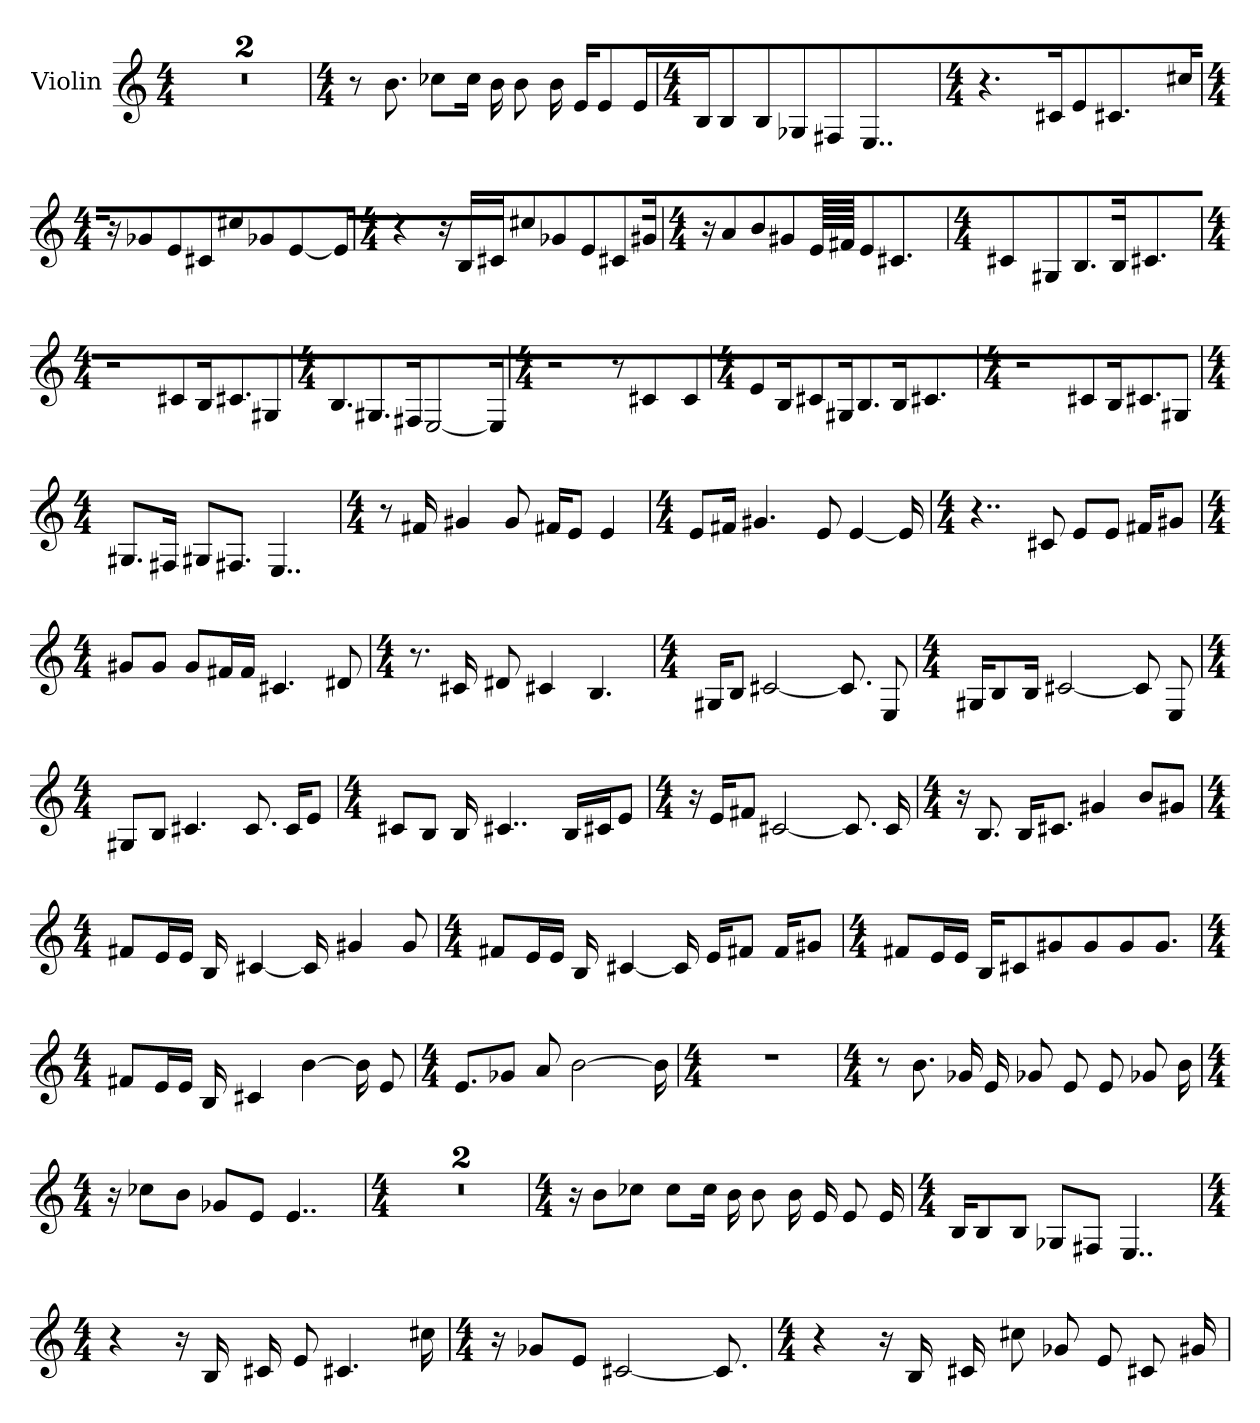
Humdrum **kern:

**kern
*part1
*staff1
*I"Violin
*I'Vln
*M4/4
=
1r
=
*M4/4
1r
=
*M4/4
8r
8.b
8cc-XL
16cc-Jk
16bLL
8b
16bJk
16eLL
8e
16eJk
=
*M4/4
16BKL
8B
8BJ
8G-XL
8F#XJ
4..E
=
*M4/4
4.r
16c#XKL
8eJ
4.c#X
16cc#X
=
*M4/4
16r
8g-XL
8eJ
8c#XL
8cc#XJ
8g-X
[4e
16e]
=
*M4/4
4r
16r
16BLL
16c#X
8cc#XJ
8g-XL
8eJ
8c#XL
16g#XJk
=
*M4/4
16r
8aL
8bJ
8g#XL
32eLL
32f#XJJJ
8e
4.c#X
=
*M4/4
4c#X
8G#XL
8.BJ
16B
4.c#X
=
*M4/4
2r
8c#XL
16BK
8.c#XJ
8G#XJ
=
*M4/4
8.BL
8.G#XJ
16F#X
[2E
16E]
=
*M4/4
2r
8r
4c#X
8c#
=
*M4/4
8eL
16BK
8c#XJ
16G#XKL
8.BJ
16B
4.c#X
=
*M4/4
2r
8c#XL
16BK
8.c#XJ
8G#XJ
=
*M4/4
8.G#XL
16F#XJk
8G#XL
8.F#XJ
4..E
=
*M4/4
8r
16f#X
4g#X
8g#
16f#XKL
8eJ
4e
=
*M4/4
8eL
16f#XJk
4.g#X
8e
[4e
16e]
=
*M4/4
4..r
8c#X
8eL
8eJ
16f#XKL
8g#XJ
=
*M4/4
8g#XL
8g#J
8g#L
16f#XL
16f#JJ
4.c#X
8d#X
=
*M4/4
8.r
16c#X
8d#X
4c#X
4.B
=
*M4/4
16G#XKL
8BJ
[2c#X
8.c#]
8E
=
*M4/4
16G#XKL
8B
16BJk
[2c#X
8c#]
8E
=
*M4/4
8G#XL
8BJ
4.c#X
8.c#
16c#KL
8eJ
=
*M4/4
8c#XL
8BJ
16B
4..c#X
16BLL
16c#XJ
8eJ
=
*M4/4
16r
16eKL
8f#XJ
[2c#X
8.c#]
16c#
=
*M4/4
16r
8.B
16BKL
8.c#XJ
4g#X
8bL
8g#XJ
=
*M4/4
8f#XL
16eL
16eJJ
16B
[4c#X
16c#]
4g#X
8g#
=
*M4/4
8f#XL
16eL
16eJJ
16B
[4c#X
16c#]
16eKL
8f#XJ
16f#KL
8g#XJ
=
*M4/4
8f#XL
16eL
16eJJ
16BLL
8c#X
8g#XJ
8g#L
8g#J
8.g#J
=
*M4/4
8f#XL
16eL
16eJJ
16B
4c#X
[4b
16b]
8e
=
*M4/4
8.eL
8g-XJ
8a
[2b
16b]
=
*M4/4
1r
=
*M4/4
8r
8.b
16g-XLL
16e
8g-XJ
8eL
8eJ
8g-XL
16bJk
=
*M4/4
16r
8cc-XL
8bJ
8g-XL
8eJ
4..e
=
*M4/4
1r
=
*M4/4
1r
=
*M4/4
16r
8bL
8cc-XJ
8cc-L
16cc-Jk
16bLL
8b
16bJk
16eLL
8e
16eJk
=
*M4/4
16BKL
8B
8BJ
8G-XL
8F#XJ
4..E
=
*M4/4
4r
16r
16BLL
16c#X
8eJ
4.c#X
16cc#X
=
*M4/4
16r
8g-XL
8eJ
[2c#X
8.c#]
=
*M4/4
4r
16r
16BLL
16c#X
8cc#XJ
8g-XL
8eJ
8c#XL
16g#XJk
=
*-
